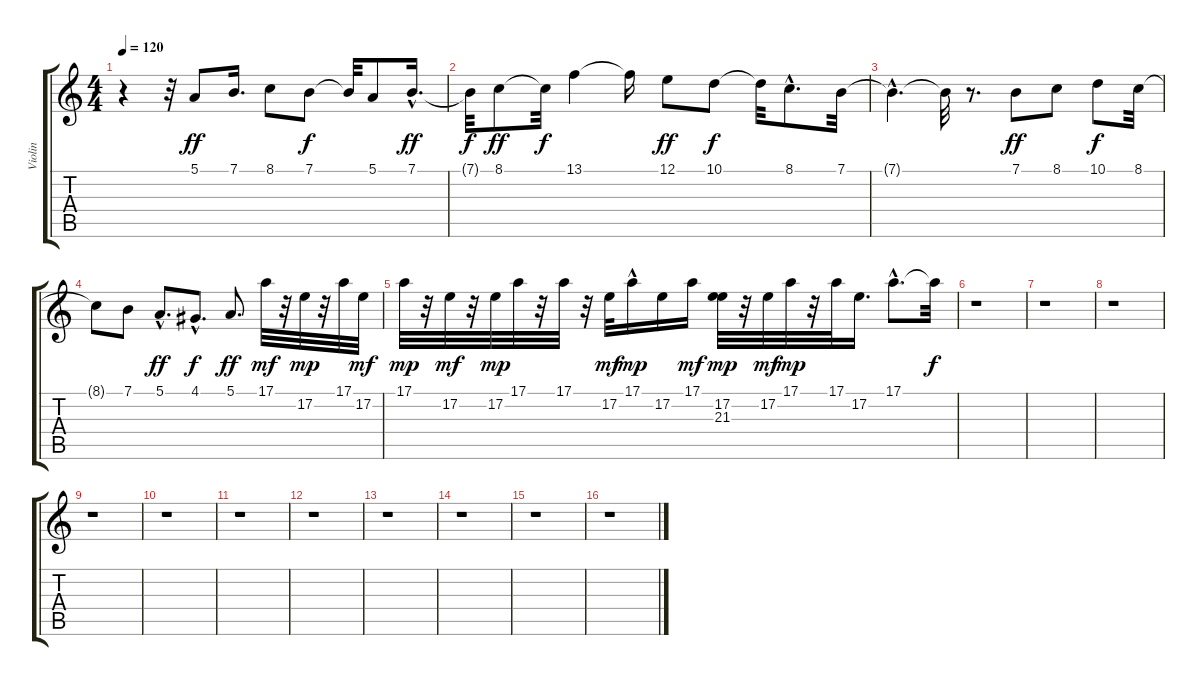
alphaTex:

\track ("Violin" "Violin") {instrument violin}
\staff {score tabs}
\tuning (E4 B3 G3 D3 A2 E2) {hide}
\ts (4 4)
\tempo 120
\clef g2
\ks c
r.4{dy ff instrument violin} r.32 5.1.8 7.1.16{d} 8.1.8 7.1.8{dy f} 7.1{t}.32 5.1.8 7.1{hac}.16{d dy ff} |
7.1{t}.32{dy f} 8.1.8{dy ff} 8.1{t}.32{dy f} 13.1.4 13.1{t}.16 12.1.8{dy ff} 10.1.8{dy f} 10.1{t}.32 8.1{hac}.8{d} 7.1.32 |
7.1{hac t}.4{d} 7.1{t}.32 r.8{d} 7.1.8{dy ff} 8.1.8 10.1.8{dy f} 8.1.32 |
8.1{t}.8 7.1.8 5.1{hac}.8{d dy ff} 4.1{hac}.8{d dy f} 5.1.8{d dy ff} 17.1.32{dy mf} r.32 17.2.32{dy mp} r.32 17.1.32 17.2.32{dy mf} |
17.1.32{dy mp} r.32 17.2.32{dy mf} r.32 17.2.32{dy mp} 17.1.32 r.32 17.1.32 r.32 17.2.32{dy mf} 17.1{hac}.16{dy mp} 17.2.16 17.1.16{dy mf} (17.2 21.3).32{dy mp} r.32 17.2.32{dy mf} 17.1.32{dy mp} r.32 17.1.32 17.2.16{d} 17.1{hac}.8{d} 17.1{t}.32{dy f} |
r.1 |
r.1 |
r.1 |
r.1 |
r.1 |
r.1 |
r.1 |
r.1 |
r.1 |
r.1 |
r.1
